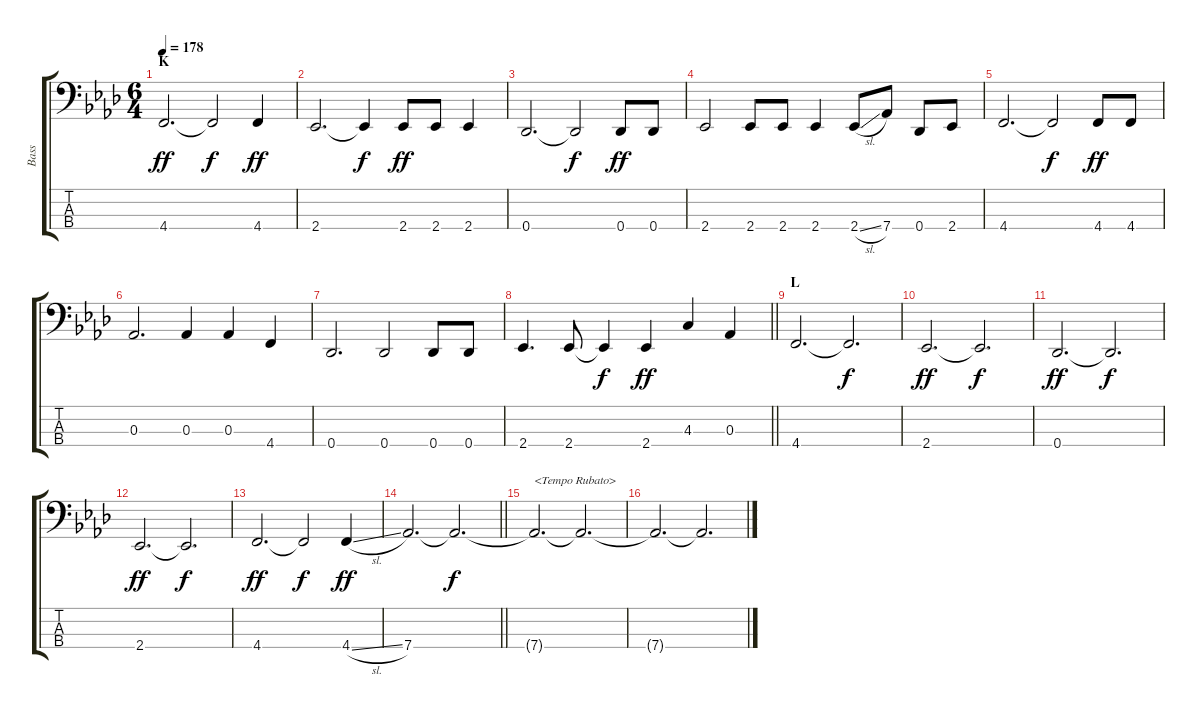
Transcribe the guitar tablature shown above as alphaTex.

\track ("Bass" "Bass") {instrument electricbasspick}
\staff {score tabs}
\tuning (Gb2 Db2 Ab1 Db1) {hide}
\ts (6 4)
\section ("" "K")
\tempo 178
\clef f4
\ks ab
4.4.2{d dy ff} 4.4{t}.2{dy f} 4.4.4{dy ff} |
2.4.2{d} 2.4{t}.4{dy f} 2.4.8{dy ff} 2.4.8 2.4.4 |
0.4.2{d} 0.4{t}.2{dy f} 0.4.8{dy ff} 0.4.8 |
2.4.2 2.4.8 2.4.8 2.4.4 2.4{sl}.8 7.4.8 0.4.8 2.4.8 |
4.4.2{d} 4.4{t}.2{dy f} 4.4.8{dy ff} 4.4.8 |
0.3.2{d} 0.3.4 0.3.4 4.4.4 |
0.4.2{d} 0.4.2 0.4.8 0.4.8 |
\barLineRight lightlight
2.4.4{d} 2.4.8 2.4{t}.4{dy f} 2.4.4{dy ff} 4.3.4 0.3.4 |
\section ("" "L")
4.4.2{d} 4.4{t}.2{d dy f} |
2.4.2{d dy ff} 2.4{t}.2{d dy f} |
0.4.2{d dy ff} 0.4{t}.2{d dy f} |
2.4.2{d dy ff} 2.4{t}.2{d dy f} |
4.4.2{d dy ff} 4.4{t}.2{dy f} 4.4{sl}.4{dy ff} |
\barLineRight lightlight
7.4.2{d} 7.4{t}.2{d dy f} |
7.4{t}.2{d txt "<Tempo Rubato>"} 7.4{t}.2{d} |
7.4{t}.2{d} 7.4{t}.2{d}
